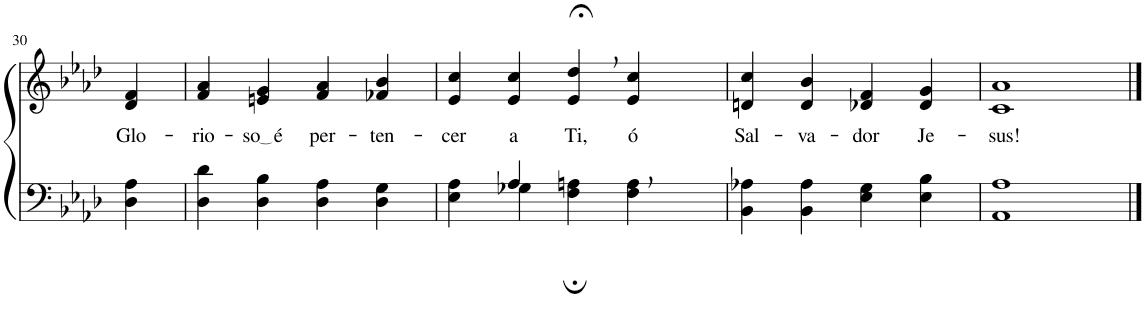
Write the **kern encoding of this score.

**kern	**kern	**text
*part2	*part1	*part1
*staff2	*staff1	*staff1
*I"Parte III e IV	*I"Parte I e II	*
!!LO:PB:g=z
*clefF4	*clefG2	*
*Trd2c3	*Trd2c3	*
*k[b-e-a-d-]	*k[b-e-a-d-]	*
*M2/2	*M2/2	*
=30	=30	=30
!	!	!LO:LY:b
4D-\ 4A-\	4d-/ 4f/	Glo-
=31	=31	=31
!	!	!LO:LY:b
4D-\ 4d-\	4f/ 4a-/	-rio-
!	!	!LO:LY:b
4D-\ 4B-\	4en/ 4g/	so é
!	!	!LO:LY:b
4D-\ 4A-\	4f/ 4a-/	per-
!	!	!LO:LY:b
4D-\ 4G\	4f-X/ 4b-/	-ten-
=32	=32	=32
*^	*	*
!	!	!	!LO:LY:b
4ryy	4E-\ 4A-\	4e-/ 4cc/	-cer
!	!	!	!LO:LY:b
4A-/	4G-X\	4e-/ 4cc/	a
!	!	!	!LO:LY:b
2ryy	4F\; 4An\;	4e-/;<, 4dd-/;<,	Ti,
!	!	!	!LO:LY:b
.	4F\ 4A\	4e-/ 4cc/	ó
=33	=33	=33	=33
!	!	!	!LO:LY:b
*v	*v	*	*
4BB-\ 4A-X\	4dn/ 4cc/	Sal-
!	!	!LO:LY:b
4BB-\ 4A-\	4d/ 4b-/	-va-
!	!	!LO:LY:b
4E-\ 4G\	4d-X/ 4f/	-dor
!	!	!LO:LY:b
4E-\ 4B-\	4d-/ 4g/	Je-
=34	=34	=34
!	!	!LO:LY:b
1AA- 1A-	1c 1a-	-sus!
==	==	==
*-	*-	*-
